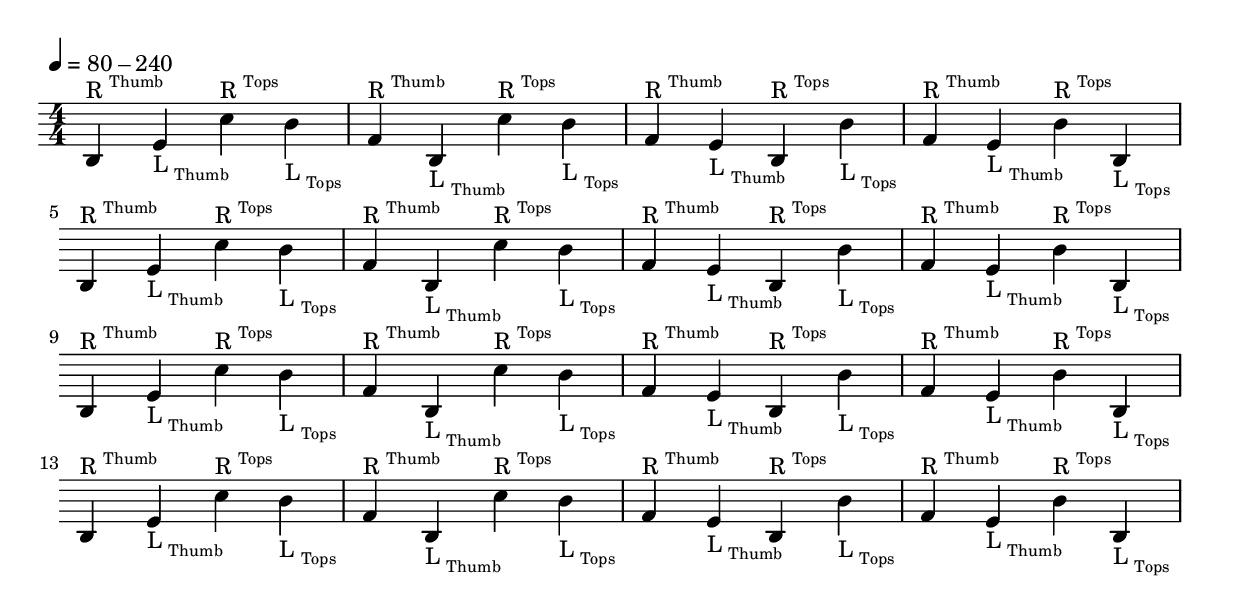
\version "2.24.1"
\include "../global.ly"

\layout {
  indent = -3.5
}

\relative {
  \defaultScoreSettings
  \tempo 4 = 80 - 240
  \time 4/4

  \repeat unfold 4 { 
    b4^\RThumbTop   e_\LThumbBtm  c'^\RTopsTop   b_\LTopsBtm 
    f4^\RThumbTop  b,_\LThumbBtm  c'^\RTopsTop   b_\LTopsBtm 
    f4^\RThumbTop   e_\LThumbBtm   b^\RTopsTop  b'_\LTopsBtm 
    f4^\RThumbTop   e_\LThumbBtm  b'^\RTopsTop  b,_\LTopsBtm 
    \break
  }
}